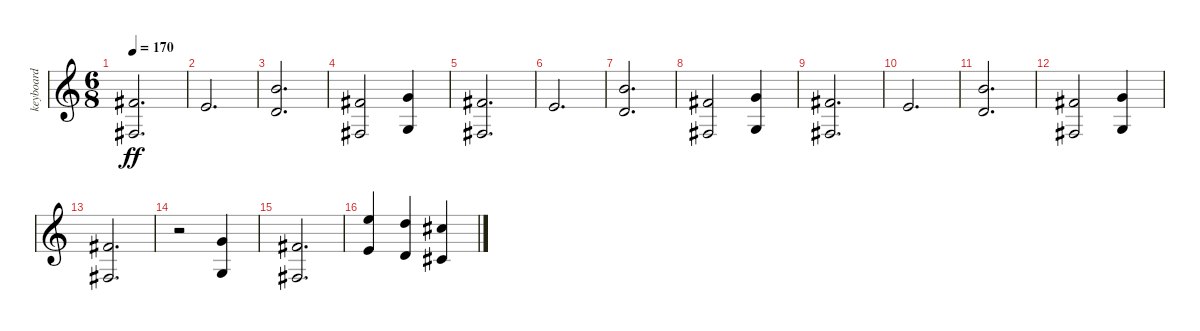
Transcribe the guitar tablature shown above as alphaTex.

\track ("keyboard" "keyboard") {instrument electricpiano2}
\staff {score}
\tuning (E4 B3 G3 D3 A2 E2) {hide}
\ts (6 8)
\tempo 170
\clef g2
\ks c
(11.3 4.4).2{d dy ff} |
9.3.2{d} |
(12.2 7.3).2{d} |
(11.3 4.4).2 (12.3 5.4).4 |
(11.3 4.4).2{d} |
9.3.2{d} |
(12.2 7.3).2{d} |
(11.3 4.4).2 (12.3 5.4).4 |
(11.3 4.4).2{d} |
9.3.2{d} |
(12.2 7.3).2{d} |
(11.3 4.4).2 (12.3 5.4).4 |
(11.3 4.4).2{d} |
r.2 (3.1 0.3).4 |
(2.1 4.4).2{d} |
(12.1 5.2).4 (10.1 3.2).4 (9.1 2.2).4
